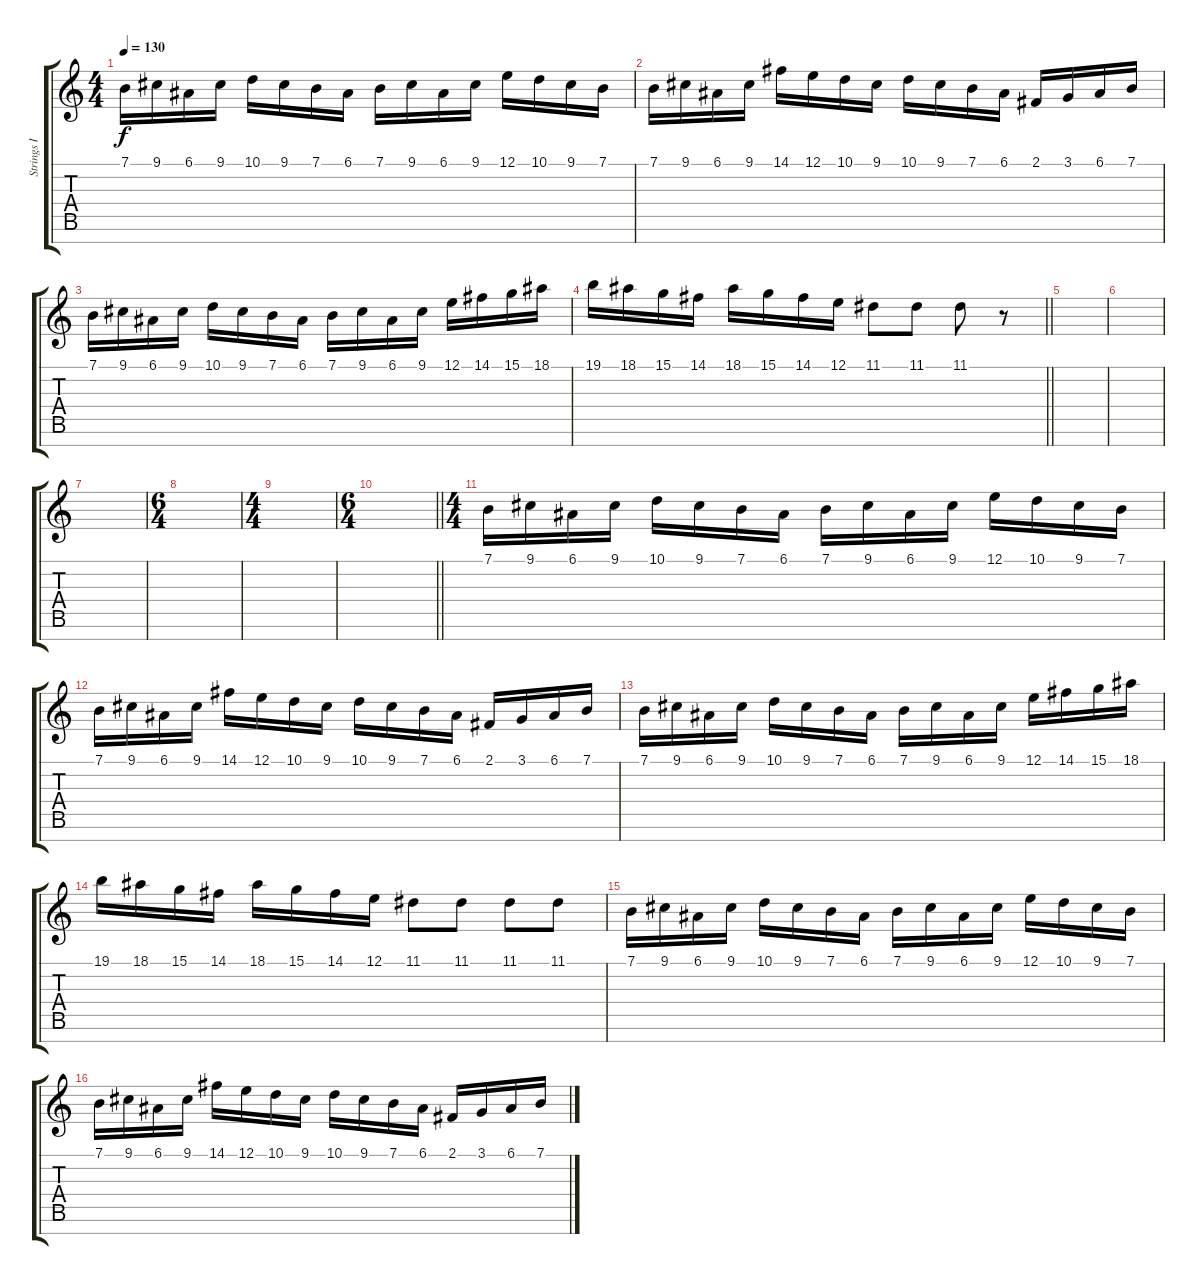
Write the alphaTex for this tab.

\track ("Strings I" "Strings I") {instrument stringensemble1}
\staff {score tabs}
\tuning (E4 B3 G3 D3 A2 E2 B1) {hide}
\ts (4 4)
\tempo 130
\clef g2
\ks c
7.1.16{dy f} 9.1.16 6.1.16 9.1.16 10.1.16 9.1.16 7.1.16 6.1.16 7.1.16 9.1.16 6.1.16 9.1.16 12.1.16 10.1.16 9.1.16 7.1.16 |
7.1.16 9.1.16 6.1.16 9.1.16 14.1.16 12.1.16 10.1.16 9.1.16 10.1.16 9.1.16 7.1.16 6.1.16 2.1.16 3.1.16 6.1.16 7.1.16 |
7.1.16 9.1.16 6.1.16 9.1.16 10.1.16 9.1.16 7.1.16 6.1.16 7.1.16 9.1.16 6.1.16 9.1.16 12.1.16 14.1.16 15.1.16 18.1.16 |
\barLineRight lightlight
19.1.16 18.1.16 15.1.16 14.1.16 18.1.16 15.1.16 14.1.16 12.1.16 11.1.8 11.1.8 11.1.8 r.8 |
\section ("" "")
|
|
|
\ts (6 4)
|
\ts (4 4)
|
\ts (6 4)
\barLineRight lightlight
|
\ts (4 4)
\section ("" "")
7.1.16 9.1.16 6.1.16 9.1.16 10.1.16 9.1.16 7.1.16 6.1.16 7.1.16 9.1.16 6.1.16 9.1.16 12.1.16 10.1.16 9.1.16 7.1.16 |
7.1.16 9.1.16 6.1.16 9.1.16 14.1.16 12.1.16 10.1.16 9.1.16 10.1.16 9.1.16 7.1.16 6.1.16 2.1.16 3.1.16 6.1.16 7.1.16 |
7.1.16 9.1.16 6.1.16 9.1.16 10.1.16 9.1.16 7.1.16 6.1.16 7.1.16 9.1.16 6.1.16 9.1.16 12.1.16 14.1.16 15.1.16 18.1.16 |
19.1.16 18.1.16 15.1.16 14.1.16 18.1.16 15.1.16 14.1.16 12.1.16 11.1.8 11.1.8 11.1.8 11.1.8 |
7.1.16 9.1.16 6.1.16 9.1.16 10.1.16 9.1.16 7.1.16 6.1.16 7.1.16 9.1.16 6.1.16 9.1.16 12.1.16 10.1.16 9.1.16 7.1.16 |
7.1.16 9.1.16 6.1.16 9.1.16 14.1.16 12.1.16 10.1.16 9.1.16 10.1.16 9.1.16 7.1.16 6.1.16 2.1.16 3.1.16 6.1.16 7.1.16
